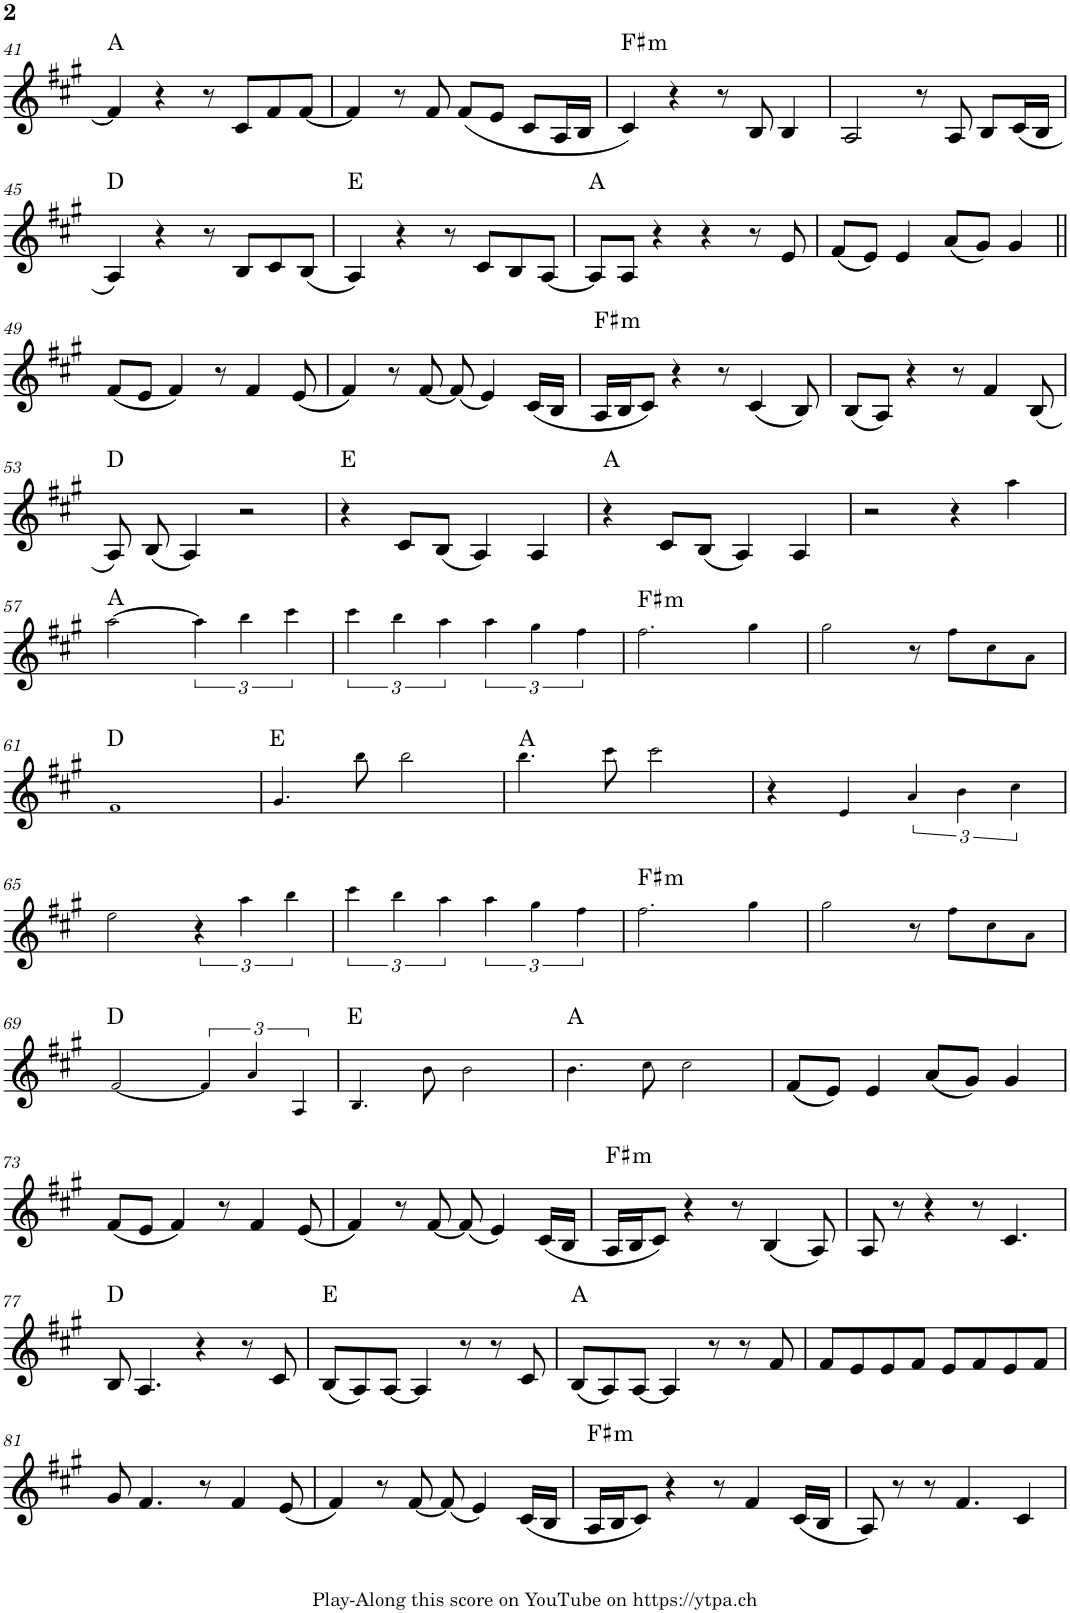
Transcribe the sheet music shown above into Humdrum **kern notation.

**kern	**harte
*part1	*part1
*staff1	*
*I"Piano	*
*I'Pno.	*
!!LO:PB:g=z
*clefG2	*
*k[f#c#g#]	*
*M4/4	*
=41	=41
4f#/]	A:maj
4r	.
8r	.
8c#/L	.
8f#/	.
[8f#/J	.
=42	=42
4f#/]	.
8r	.
8f#/	.
(8f#/L	.
8e/J	.
8c#/L	.
16A/L	.
16B/JJ	.
=43	=43
!	!LO:H:kt=m
4c#/)	F#:min
4r	.
8r	.
8B/	.
4B/	.
=44	=44
2A/	.
8r	.
8A/	.
8B/L	.
(16c#/L	.
16B/JJ	.
!!LO:LB:g=z
=45	=45
4A/)	D:maj
4r	.
8r	.
8B/L	.
8c#/	.
(8B/J	.
=46	=46
4A/)	E:maj
4r	.
8r	.
8c#/L	.
8B/	.
[8A/J	.
=47	=47
8A/L]	A:maj
8A/J	.
4r	.
4r	.
8r	.
8e/	.
=48	=48
(<8f#/L	.
8e/J)	.
4e/	.
(<8a/L	.
8g#/J)	.
4g#/	.
!!LO:LB:g=z
=49||	=49||
(8f#/L	.
8e/J	.
4f#/)	.
8r	.
4f#/	.
(8e/	.
=50	=50
4f#/)	.
8r	.
[8f#/	.
(8f#/]	.
4e/)	.
(<16c#/LL	.
16B/JJ	.
=51	=51
!	!LO:H:kt=m
16A/LL	F#:min
16B/J	.
8c#/J)	.
4r	.
8r	.
(4c#/	.
8B/)	.
=52	=52
(8B/L	.
8A/J)	.
4r	.
8r	.
4f#/	.
(8B/	.
!!LO:LB:g=z
=53	=53
8A/)	D:maj
(8B/	.
4A/)	.
2r	.
=54	=54
4r	E:maj
8c#/L	.
(8B/J	.
4A/)	.
4A/	.
=55	=55
4r	A:maj
8c#/L	.
(8B/J	.
4A/)	.
4A/	.
=56	=56
2r	.
4r	.
4aa!\	.
!!LO:LB:g=z
=57	=57
[2aa!\	A:maj
6aa!\]	.
6bb!\	.
6ccc#!\	.
=58	=58
6ccc#!\	.
6bb!\	.
6aa!\	.
6aa!\	.
6gg#!\	.
6ff#!\	.
=59	=59
!	!LO:H:kt=m
2.ff#!\	F#:min
4gg#!\	.
=60	=60
2gg#!\	.
8r	.
8ff#!\L	.
8cc#!\	.
8a!\J	.
!!LO:LB:g=z
=61	=61
1f#!	D:maj
=62	=62
4.g#!/	E:maj
8bb!\	.
2bb!\	.
=63	=63
4.bb!\	A:maj
8ccc#!\	.
2ccc#!\	.
=64	=64
4r	.
4e!/	.
6a!/	.
6b!\	.
6cc#!\	.
!!LO:LB:g=z
=65	=65
2ee!\	.
6r	.
6aa!\	.
6bb!\	.
=66	=66
6ccc#!\	.
6bb!\	.
6aa!\	.
6aa!\	.
6gg#!\	.
6ff#!\	.
=67	=67
!	!LO:H:kt=m
2.ff#!\	F#:min
4gg#!\	.
=68	=68
2gg#!\	.
8r	.
8ff#!\L	.
8cc#!\	.
8a!\J	.
!!LO:LB:g=z
=69	=69
[2f#!/	D:maj
6f#!/]	.
6a!/	.
6A!/	.
=70	=70
4.B!/	E:maj
8b!\	.
2b!\	.
=71	=71
4.b!\	A:maj
8cc#!\	.
2cc#!\	.
=72	=72
(<8f#/L	.
8e/J)	.
4e/	.
(<8a/L	.
8g#/J)	.
4g#/	.
!!LO:LB:g=z
=73	=73
(8f#/L	.
8e/J	.
4f#/)	.
8r	.
4f#/	.
(8e/	.
=74	=74
4f#/)	.
8r	.
[8f#/	.
(8f#/]	.
4e/)	.
(<16c#/LL	.
16B/JJ	.
=75	=75
!	!LO:H:kt=m
16A/LL	F#:min
16B/J	.
8c#/J)	.
4r	.
8r	.
(4B/	.
8A/)	.
=76	=76
8A/	.
8r	.
4r	.
8r	.
4.c#/	.
!!LO:LB:g=z
=77	=77
8B/	D:maj
4.A/	.
4r	.
8r	.
8c#/	.
=78	=78
(8B/L	E:maj
8A/)	.
[8A/J	.
4A/]	.
8r	.
8r	.
8c#/	.
=79	=79
(8B/L	A:maj
8A/)	.
[8A/J	.
4A/]	.
8r	.
8r	.
8f#/	.
=80	=80
8f#/L	.
8e/	.
8e/	.
8f#/J	.
8e/L	.
8f#/	.
8e/	.
8f#/J	.
!!LO:LB:g=z
=81	=81
8g#/	.
4.f#/	.
8r	.
4f#/	.
(8e/	.
=82	=82
4f#/)	.
8r	.
[8f#/	.
(8f#/]	.
4e/)	.
(<16c#/LL	.
16B/JJ	.
=83	=83
!	!LO:H:kt=m
16A/LL	F#:min
16B/J	.
8c#/J)	.
4r	.
8r	.
4f#/	.
(16c#/LL	.
16B/JJ	.
=84	=84
8A/)	.
8r	.
8r	.
4.f#/	.
4c#/	.
=	=
*-	*-
